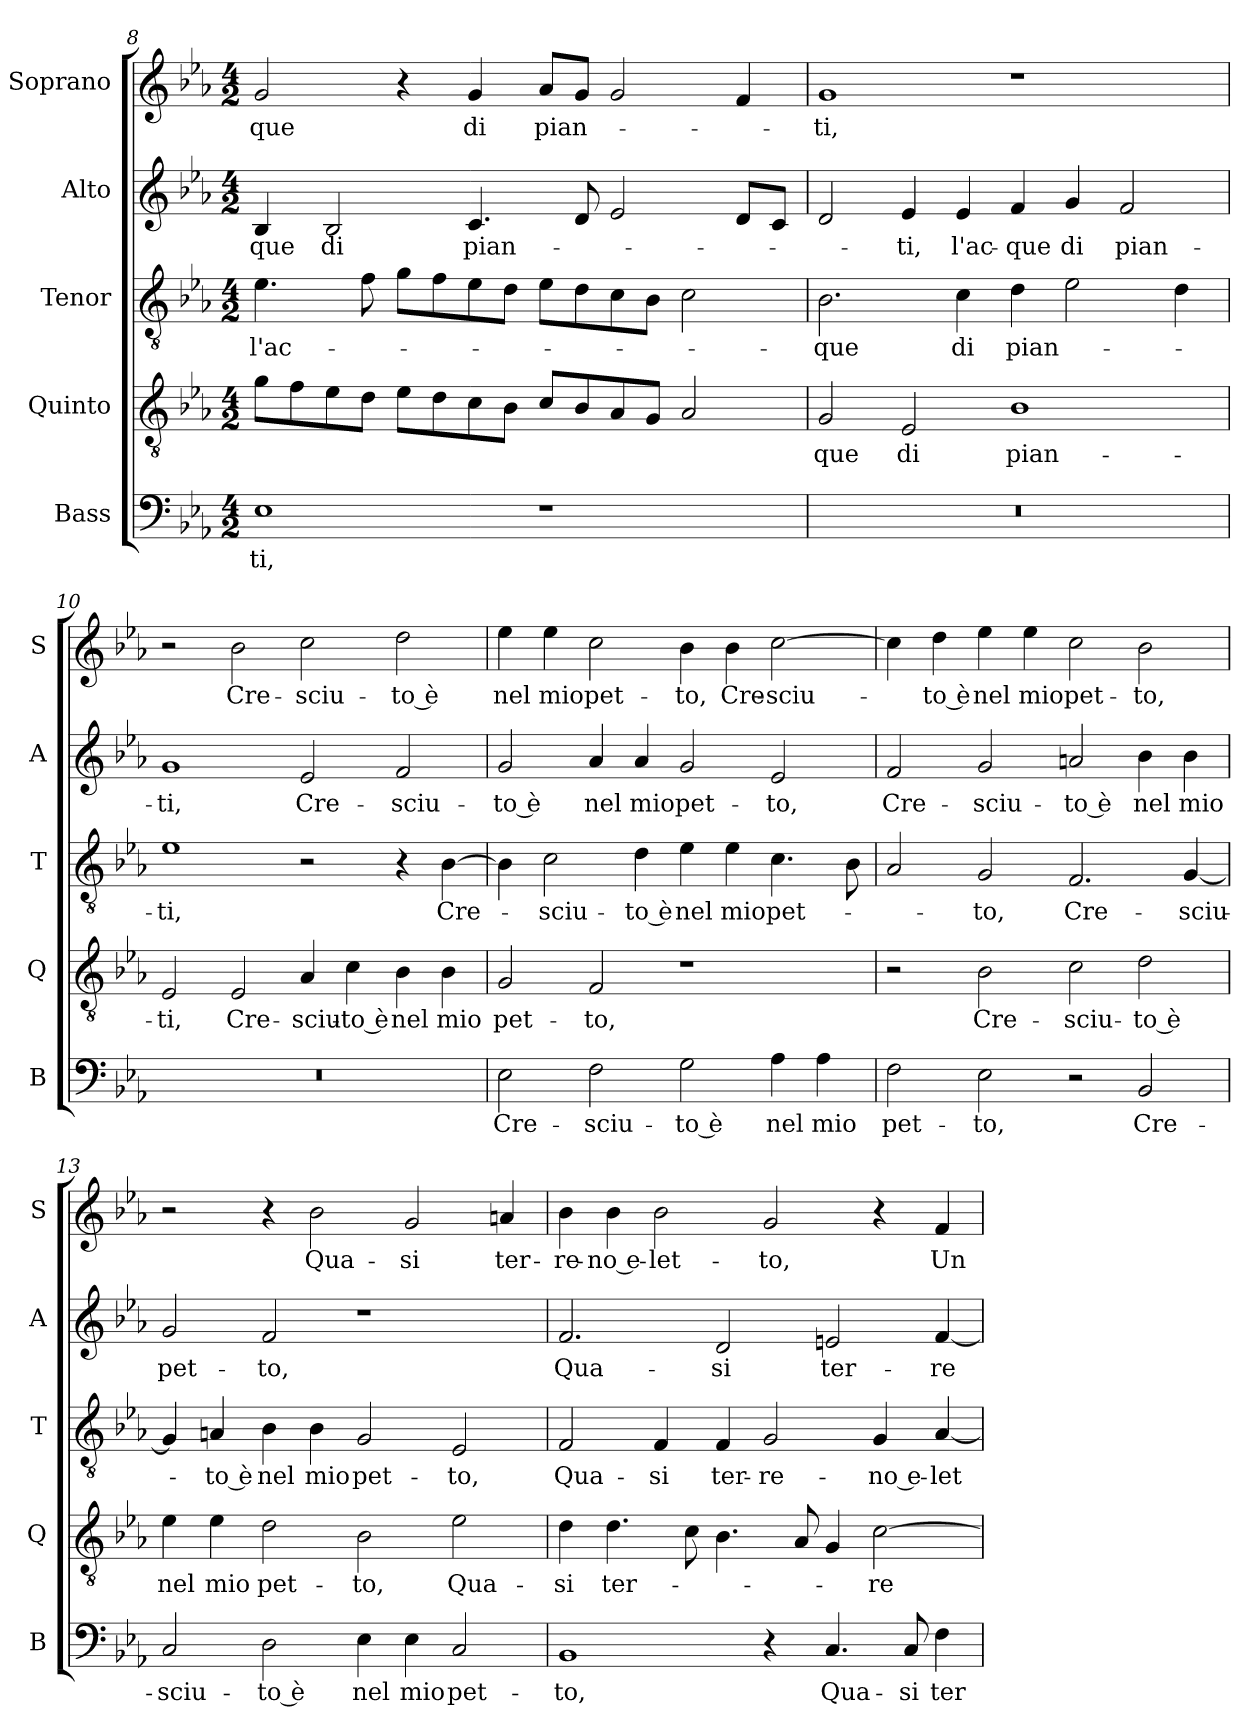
**kern	**text	**kern	**text	**kern	**text	**kern	**text	**kern	**text
*part5	*part5	*part4	*part4	*part3	*part3	*part2	*part2	*part1	*part1
*staff5	*staff5	*staff4	*staff4	*staff3	*staff3	*staff2	*staff2	*staff1	*staff1
*I"Bass	*	*I"Quinto	*	*I"Tenor	*	*I"Alto	*	*I"Soprano	*
*I'B	*	*I'Q	*	*I'T	*	*I'A	*	*I'S	*
*clefF4	*	*clefGv2	*	*clefGv2	*	*clefG2	*	*clefG2	*
*k[b-e-a-]	*	*k[b-e-a-]	*	*k[b-e-a-]	*	*k[b-e-a-]	*	*k[b-e-a-]	*
*E-:	*	*E-:	*	*E-:	*	*E-:	*	*E-:	*
*M4/2	*	*M4/2	*	*M4/2	*	*M4/2	*	*M4/2	*
=8	=8	=8	=8	=8	=8	=8	=8	=8	=8
!	!LO:LY:b	!	!	!	!LO:LY:b	!	!LO:LY:b	!	!LO:LY:b
1E-	-ti,	8g\L	.	4.e-\	l'ac-	4B-/	-que	2g/	-que
.	.	8f\	.	.	.	.	.	.	.
!	!	!	!	!	!	!	!LO:LY:b	!	!
.	.	8e-\	.	.	.	2B-/	di	.	.
.	.	8d\J	.	8f\	.	.	.	.	.
.	.	8e-\L	.	8g\L	.	.	.	4r	.
.	.	8d\	.	8f\	.	.	.	.	.
!	!	!	!	!	!	!	!LO:LY:b	!	!LO:LY:b
.	.	8c\	.	8e-\	.	4.c/	pian-	4g/	di
.	.	8B-\J	.	8d\J	.	.	.	.	.
!	!	!	!	!	!	!	!	!	!LO:LY:b
1r	.	8c/L	.	8e-\L	.	.	.	8a-/L	pian-
.	.	8B-/	.	8d\	.	8d/	.	8g/J	.
.	.	8A-/	.	8c\	.	2e-/	.	2g/	.
.	.	8G/J	.	8B-\J	.	.	.	.	.
.	.	2A-/	.	2c\	.	.	.	.	.
.	.	.	.	.	.	8d/L	.	4f/	.
.	.	.	.	.	.	8c/J	.	.	.
=9	=9	=9	=9	=9	=9	=9	=9	=9	=9
!	!	!	!LO:LY:b	!	!LO:LY:b	!	!	!	!LO:LY:b
0r	.	2G/	-que	2.B-\	-que	2d/	.	1g	-ti,
!	!	!	!LO:LY:b	!	!	!	!LO:LY:b	!	!
.	.	2E-/	di	.	.	4e-/	-ti,	.	.
!	!	!	!	!	!LO:LY:b	!	!LO:LY:b	!	!
.	.	.	.	4c\	di	4e-/	l'ac-	.	.
!	!	!	!LO:LY:b	!	!LO:LY:b	!	!LO:LY:b	!	!
.	.	1B-	pian-	4d\	pian-	4f/	-que	1r	.
!	!	!	!	!	!	!	!LO:LY:b	!	!
.	.	.	.	2e-\	.	4g/	di	.	.
!	!	!	!	!	!	!	!LO:LY:b	!	!
.	.	.	.	.	.	2f/	pian-	.	.
.	.	.	.	4d\	.	.	.	.	.
!!LO:LB:g=z
=10	=10	=10	=10	=10	=10	=10	=10	=10	=10
!	!	!	!LO:LY:b	!	!LO:LY:b	!	!LO:LY:b	!	!
0r	.	2E-/	-ti,	1e-	-ti,	1g	-ti,	2r	.
!	!	!	!LO:LY:b	!	!	!	!	!	!LO:LY:b
.	.	2E-/	Cre-	.	.	.	.	2b-\	Cre-
!	!	!	!LO:LY:b	!	!	!	!LO:LY:b	!	!LO:LY:b
.	.	4A-/	-sciu-	2r	.	2e-/	Cre-	2cc\	-sciu-
!	!	!	!LO:LY:b	!	!	!	!	!	!
.	.	4c\	-to è	.	.	.	.	.	.
!	!	!	!LO:LY:b	!	!	!	!LO:LY:b	!	!LO:LY:b
.	.	4B-\	nel	4r	.	2f/	-sciu-	2dd\	-to è
!	!	!	!LO:LY:b	!	!LO:LY:b	!	!	!	!
.	.	4B-\	mio	[4B-\	Cre-	.	.	.	.
=11	=11	=11	=11	=11	=11	=11	=11	=11	=11
!	!LO:LY:b	!	!LO:LY:b	!	!	!	!LO:LY:b	!	!LO:LY:b
2E-\	Cre-	2G/	pet-	4B-\]	.	2g/	-to è	4ee-\	nel
!	!	!	!	!	!LO:LY:b	!	!	!	!LO:LY:b
.	.	.	.	2c\	-sciu-	.	.	4ee-\	mio
!	!LO:LY:b	!	!LO:LY:b	!	!	!	!LO:LY:b	!	!LO:LY:b
2F\	-sciu-	2F/	-to,	.	.	4a-/	nel	2cc\	pet-
!	!	!	!	!	!LO:LY:b	!	!LO:LY:b	!	!
.	.	.	.	4d\	-to è	4a-/	mio	.	.
!	!LO:LY:b	!	!	!	!LO:LY:b	!	!LO:LY:b	!	!LO:LY:b
2G\	-to è	1r	.	4e-\	nel	2g/	pet-	4b-\	-to,
!	!	!	!	!	!LO:LY:b	!	!	!	!LO:LY:b
.	.	.	.	4e-\	mio	.	.	4b-\	Cre-
!	!LO:LY:b	!	!	!	!LO:LY:b	!	!LO:LY:b	!	!LO:LY:b
4A-\	nel	.	.	4.c\	pet-	2e-/	-to,	[2cc\	-sciu-
!	!LO:LY:b	!	!	!	!	!	!	!	!
4A-\	mio	.	.	.	.	.	.	.	.
.	.	.	.	8B-\	.	.	.	.	.
=12	=12	=12	=12	=12	=12	=12	=12	=12	=12
!	!LO:LY:b	!	!	!	!	!	!LO:LY:b	!	!
2F\	pet-	2r	.	2A-/	.	2f/	Cre-	4cc\]	.
!	!	!	!	!	!	!	!	!	!LO:LY:b
.	.	.	.	.	.	.	.	4dd\	-to è
!	!LO:LY:b	!	!LO:LY:b	!	!LO:LY:b	!	!LO:LY:b	!	!LO:LY:b
2E-\	-to,	2B-\	Cre-	2G/	-to,	2g/	-sciu-	4ee-\	nel
!	!	!	!	!	!	!	!	!	!LO:LY:b
.	.	.	.	.	.	.	.	4ee-\	mio
!	!	!	!LO:LY:b	!	!LO:LY:b	!	!LO:LY:b	!	!LO:LY:b
2r	.	2c\	-sciu-	2.F/	Cre-	2an/	-to è	2cc\	pet-
!	!LO:LY:b	!	!LO:LY:b	!	!	!	!LO:LY:b	!	!LO:LY:b
2BB-/	Cre-	2d\	-to è	.	.	4b-\	nel	2b-\	-to,
!	!	!	!	!	!LO:LY:b	!	!LO:LY:b	!	!
.	.	.	.	[4G/	-sciu-	4b-\	mio	.	.
!!LO:LB:g=z
=13	=13	=13	=13	=13	=13	=13	=13	=13	=13
!	!LO:LY:b	!	!LO:LY:b	!	!	!	!LO:LY:b	!	!
2C/	-sciu-	4e-\	nel	4G/]	.	2g/	pet-	2r	.
!	!	!	!LO:LY:b	!	!LO:LY:b	!	!	!	!
.	.	4e-\	mio	4An/	-to è	.	.	.	.
!	!LO:LY:b	!	!LO:LY:b	!	!LO:LY:b	!	!LO:LY:b	!	!
2D\	-to è	2d\	pet-	4B-\	nel	2f/	-to,	4r	.
!	!	!	!	!	!LO:LY:b	!	!	!	!LO:LY:b
.	.	.	.	4B-\	mio	.	.	2b-\	Qua-
!	!LO:LY:b	!	!LO:LY:b	!	!LO:LY:b	!	!	!	!
4E-\	nel	2B-\	-to,	2G/	pet-	1r	.	.	.
!	!LO:LY:b	!	!	!	!	!	!	!	!LO:LY:b
4E-\	mio	.	.	.	.	.	.	2g/	-si
!	!LO:LY:b	!	!LO:LY:b	!	!LO:LY:b	!	!	!	!
2C/	pet-	2e-\	Qua-	2E-/	-to,	.	.	.	.
!	!	!	!	!	!	!	!	!	!LO:LY:b
.	.	.	.	.	.	.	.	4an/	ter-
=14	=14	=14	=14	=14	=14	=14	=14	=14	=14
!	!LO:LY:b	!	!LO:LY:b	!	!LO:LY:b	!	!LO:LY:b	!	!LO:LY:b
1BB-	-to,	4d\	-si	2F/	Qua-	2.f/	Qua-	4b-\	-re-
!	!	!	!LO:LY:b	!	!	!	!	!	!LO:LY:b
.	.	4.d\	ter-	.	.	.	.	4b-\	-no e-
!	!	!	!	!	!LO:LY:b	!	!	!	!LO:LY:b
.	.	.	.	4F/	-si	.	.	2b-\	-let-
.	.	8c\	.	.	.	.	.	.	.
!	!	!	!	!	!LO:LY:b	!	!LO:LY:b	!	!
.	.	4.B-\	.	4F/	ter-	2d/	-si	.	.
!	!	!	!	!	!LO:LY:b	!	!	!	!LO:LY:b
4r	.	.	.	2G/	-re-	.	.	2g/	-to,
.	.	8A-/	.	.	.	.	.	.	.
!	!LO:LY:b	!	!	!	!	!	!LO:LY:b	!	!
4.C/	Qua-	4G/	.	.	.	2en/	ter-	.	.
!	!	!	!LO:LY:b	!	!LO:LY:b	!	!	!	!
.	.	[2c\	-re-	4G/	-no e-	.	.	4r	.
!	!LO:LY:b	!	!	!	!	!	!	!	!
8C/	-si	.	.	.	.	.	.	.	.
!	!LO:LY:b	!	!	!	!LO:LY:b	!	!LO:LY:b	!	!LO:LY:b
4F\	ter-	.	.	[4A-/	-let-	[4f/	-re-	4f/	Un
=	=	=	=	=	=	=	=	=	=
*-	*-	*-	*-	*-	*-	*-	*-	*-	*-
